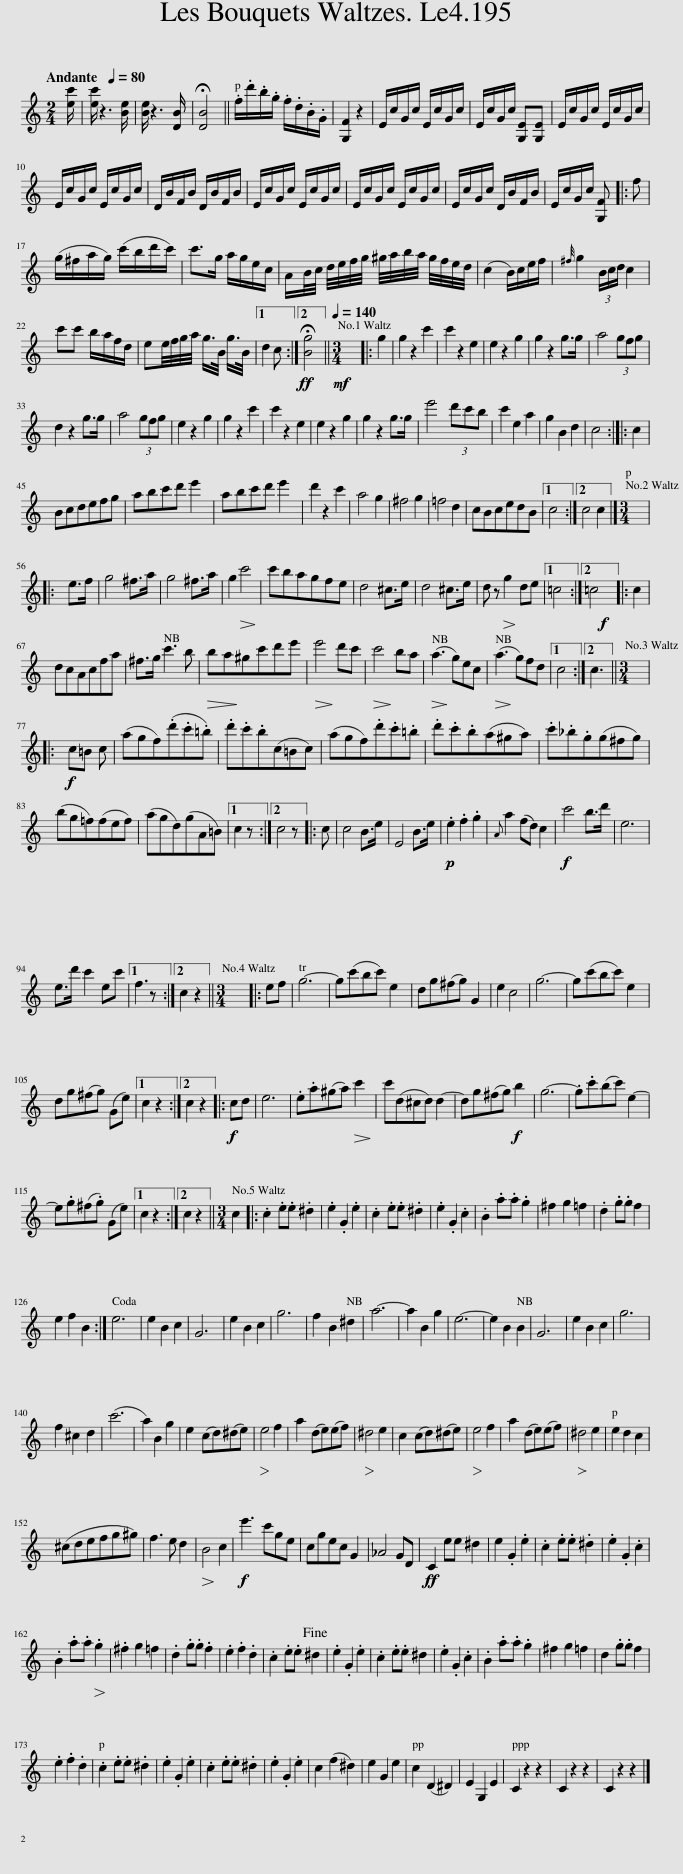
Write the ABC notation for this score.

X:1
L:1/8
Q:1/4=80
M:2/4
I:linebreak $
K:C
V:1 treble
V:1
 [ec']/ | [ec']/ z3 [Be]/ | [Be]/ z3 [DB]/ | !fermata![DB]4 || .f/.d'/.b/.g/ .f/.d/.B/.G/ | %5
 [G,F]2 z2 | E/c/G/c/ E/c/G/c/ | E/c/G/c/ [G,E][G,E] | E/c/G/c/ E/c/G/c/ |$ E/c/G/c/ E/c/G/c/ | %10
 D/B/F/B/ D/B/F/B/ | E/c/G/c/ E/c/G/c/ | E/c/G/c/ E/c/G/c/ | E/c/G/c/ D/B/F/B/ | E/c/G/c/ [G,F] |: %15
 f |$ (g/^f/a/g/) (c'/b/d'/c'/) | c'>g a/g/e/c/ | A/B/4c/4 d/4e/4f/4g/4 ^g/4a/4b/4a/4 g/4f/4e/4d/4 | (c2 B/)c/e/f/ | %20
{^f} g2 (3B/c/d/ c2 |$ c'c' b/a/f/d/ | ee/4f/4g/4a/4 g/>B/ g/>B/ |1 d2 c :|2!ff! !fermata![Bg]4 || %25
[M:3/4][Q:1/4=140]!mf! x6 |: g2 | g2 z2 c'2 | c'2 z2 e2 | e2 z2 g2 | %30
 g2 z2 g>g | a4 (3gfg |$ d2 z2 g>g | a4 (3gfg | e2 z2 g2 | %35
 g2 z2 c'2 | c'2 z2 e2 | e2 z2 g2 | g2 z2 g>g | e'4 (3d'c'b | %40
 c'2 e2 a2 | g2 B2 d2 | c4 :: c2 |$ Bcdefg | %45
 abc'd' e'2 | abc'd' e'2 | d'2 z2 c'2 | a4 g2 | ^f4 g2 | %50
 =f4 d2 | cBcedB |1 c4 :|2 c4 c2 |][M:3/4] x6 |:$ %55
 e>f | g4 ^f>a | g4 ^f>a | g2!>(! c'4!>)! | c'bagfe | %60
 d4 ^c>e | d4 ^c>e | d z!>(! g2!>)! de |1 =c4 :|2 =c4!f! |: %65
 c2 |$ dcAcfa | ^f>g c'3 b |!>(! ba!>)!^gc'd'e' |!>(! e'4!>)! d'c' | %70
!>(! c'4!>)! ba |!>(! (a3!>)! g)ec |!>(! (a3!>)! g)fd |1 c4 :|2 c3 || %75
[M:3/4] x6 |:$!f! c=B c | (agf)(.d'.c'.=b) | .d'.c'.b(c=Bc) | (agf).d'.c'.=b | %80
 .d'.c'.b(a^ga) | .c'._b.g(g^fg) |$ (bg=f)(fef) | (agd)(gA=B) |1 c2 z :|2 %85
 c4 z |: c | c4 B>e | E4 B>e |!p! .e2 .f2 .g2 | %90
{A} a2 (fd) c2 |!f! c'4 b>d' | e6 |$ e>d' c'2 ec' |1 f3 z :|2 %95
 c2 z2 ||[M:3/4] x6 |: ef | g6- | g(c'bc') e2 | %100
 dg(^fg) G2 | e2 c4 | g6- | g(c'bc') e2 |$ dg(^fg) (Ge) |1 %105
 c2 z2 :|2 c2 z2 |:!f! cd | e6 | .e.a(^ga)!>(! c'2!>)! | %110
 c'(d^cd) d2- | dg(^fg)!f! b2 | g6- | .g.c'(bc') e2- |$ e.g(^f.g) (Ge) |1 %115
 c2 z2 :|2 c2 z2 ||[M:3/4] c2 |: .c2 .e.e .^d2 | .e2 .G2 .e2 | %120
 .c2 .e.e .^d2 | .e2 .G2 .c2 | .B2 .a.a .g2 | ^f2 g2 =f2 | .d2 .g.g f2 |$ %125
 e2 f2 B2 :| e6 | e2 B2 c2 | G6 | e2 B2 c2 | %130
 g6 | f2 B2 ^d2 | a6- | a2 B2 g2 | e6- | %135
 e2 B2 B2 | G6 | e2 B2 c2 | g6 |$ f2 ^c2 d2 | %140
 (c'6 | a2) B2 g2 | e2 (cd)(^de) |!>(! e4!>)! f2 | a2 (de)(ef) | %145
!>(! ^d4!>)! e2 | c2 (cd)(^de) |!>(! e4!>)! f2 | a2 (de)(ef) |!>(! ^d4!>)! e2 | %150
 e2 d2 c2 |$ (^cdefg^g) | f3 e d2 |!>(! B4!>)! c2 |!f! e'3 c'ge | %155
 cgec G2 | _A4 GD |!ff! C2 ee ^d2 | e2 .G2 .e2 | .c2 .e.e .^d2 | %160
 .e2 .G2 .c2 |$ .B2 .a.a!>(! .g2!>)! | .^f2 g2 =f2 | .d2 .g.g .f2 | .e2 .f2 .d2 | %165
 .c2 .e.e ^d2!fine! | .e2 .G2 .e2 | .c2 .e.e ^d2 | .e2 .G2 .c2 | .B2 .a.a .g2 | %170
 ^f2 g2 =f2 | d2 .g.g f2 |$ .e2 .f2 .d2 | .c2 .e.e .^d2 | .e2 .G2 .e2 | %175
 .c2 .e.e .^d2 | .e2 .G2 .e2 | c2 (f2 ^d2) | e2 G2 e2 | c2 (D2 ^D2) | %180
 E2 G,2 E2 | C2 z2 z2 | C2 z2 z2 | C2 z2 z2 |] %184
